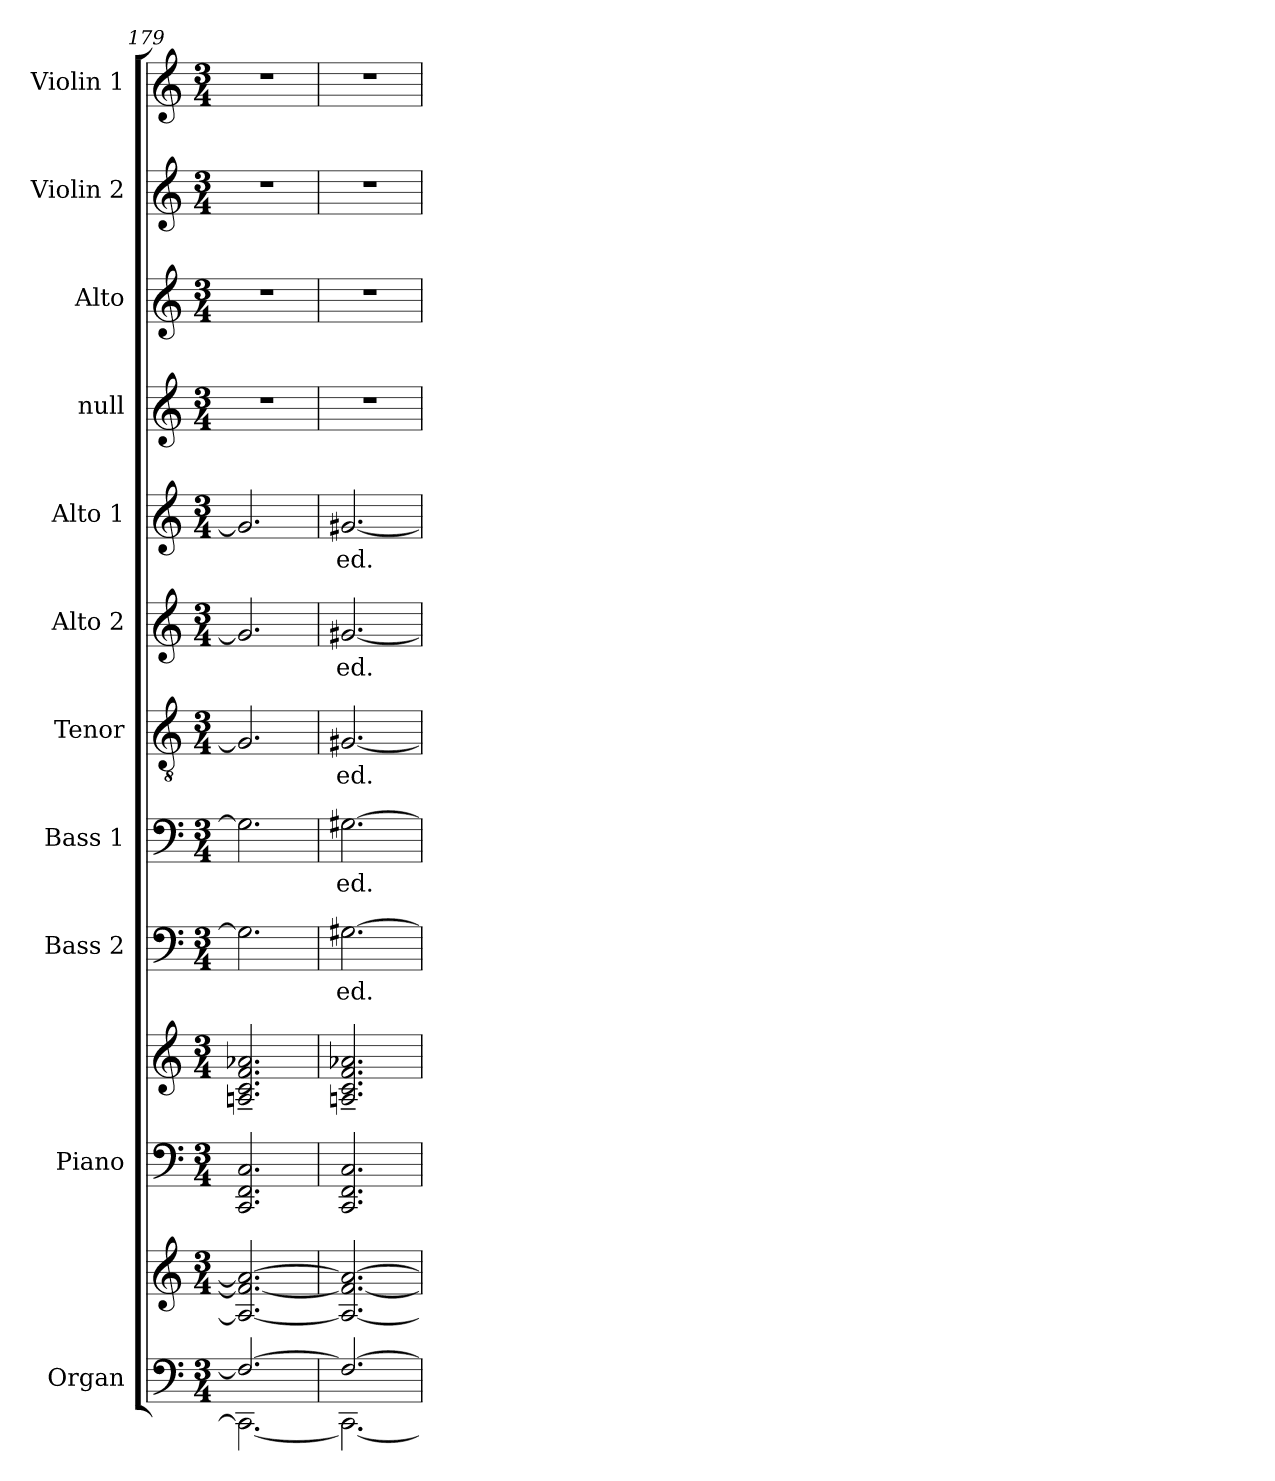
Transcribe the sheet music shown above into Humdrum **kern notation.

**kern	**kern	**kern	**kern	**kern	**text	**kern	**text	**kern	**text	**kern	**text	**kern	**text	**kern	**kern	**kern	**kern
*part11	*part11	*part10	*part10	*part9	*part9	*part8	*part8	*part7	*part7	*part6	*part6	*part5	*part5	*part4	*part3	*part2	*part1
*staff13	*staff12	*staff11	*staff10	*staff9	*staff9	*staff8	*staff8	*staff7	*staff7	*staff6	*staff6	*staff5	*staff5	*staff4	*staff3	*staff2	*staff1
*I"Organ	*	*I"Piano	*	*I"Bass 2	*	*I"Bass 1	*	*I"Tenor	*	*I"Alto 2	*	*I"Alto 1	*	*I"null	*I"Alto	*I"Violin 2	*I"Violin 1
*I'Org.	*	*	*	*I'B. 2	*	*I'B. 1	*	*I'T.	*	*I'A. 2	*	*I'A. 1	*	*	*	*I'Vln. 2	*I'Vln. 1
*clefF4	*clefG2	*clefF4	*clefG2	*clefF4	*	*clefF4	*	*clefGv2	*	*clefG2	*	*clefG2	*	*clefG2	*clefG2	*clefG2	*clefG2
*k[]	*k[]	*k[]	*k[]	*k[]	*	*k[]	*	*k[]	*	*k[]	*	*k[]	*	*k[]	*k[]	*k[]	*k[]
*M3/4	*M3/4	*M3/4	*M3/4	*M3/4	*	*M3/4	*	*M3/4	*	*M3/4	*	*M3/4	*	*M3/4	*M3/4	*M3/4	*M3/4
=179	=179	=179	=179	=179	=179	=179	=179	=179	=179	=179	=179	=179	=179	=179	=179	=179	=179
*^	*	*	*	*	*	*	*	*	*	*	*	*	*	*	*	*	*
2.F/_	2.CC\_	2.A/_ 2.f/_ 2.a-/_	2.CC/ 2.FF/ 2.C/	2.An/~ 2.c/~ 2.f/~ 2.a-X/~	2.G#\]	.	2.G#\]	.	2.G#/]	.	2.g#/]	.	2.g#/]	.	2.r	2.r	2.r	2.r
=180	=180	=180	=180	=180	=180	=180	=180	=180	=180	=180	=180	=180	=180	=180	=180	=180	=180	=180
!	!	!	!	!	!	!LO:LY:b	!	!LO:LY:b	!	!LO:LY:b	!	!LO:LY:b	!	!LO:LY:b	!	!	!	!
2.F/_	2.CC\_	2.A/_ 2.f/_ 2.a-/_	2.CC/ 2.FF/ 2.C/	2.An/~ 2.c/~ 2.f/~ 2.a-X/~	[2.G#X\	-ed.	[2.G#X\	-ed.	[2.G#X/	-ed.	[2.g#X/	-ed.	[2.g#X/	-ed.	2.r	2.r	2.r	2.r
*v	*v	*	*	*	*	*	*	*	*	*	*	*	*	*	*	*	*	*
=	=	=	=	=	=	=	=	=	=	=	=	=	=	=	=	=	=
*-	*-	*-	*-	*-	*-	*-	*-	*-	*-	*-	*-	*-	*-	*-	*-	*-	*-
